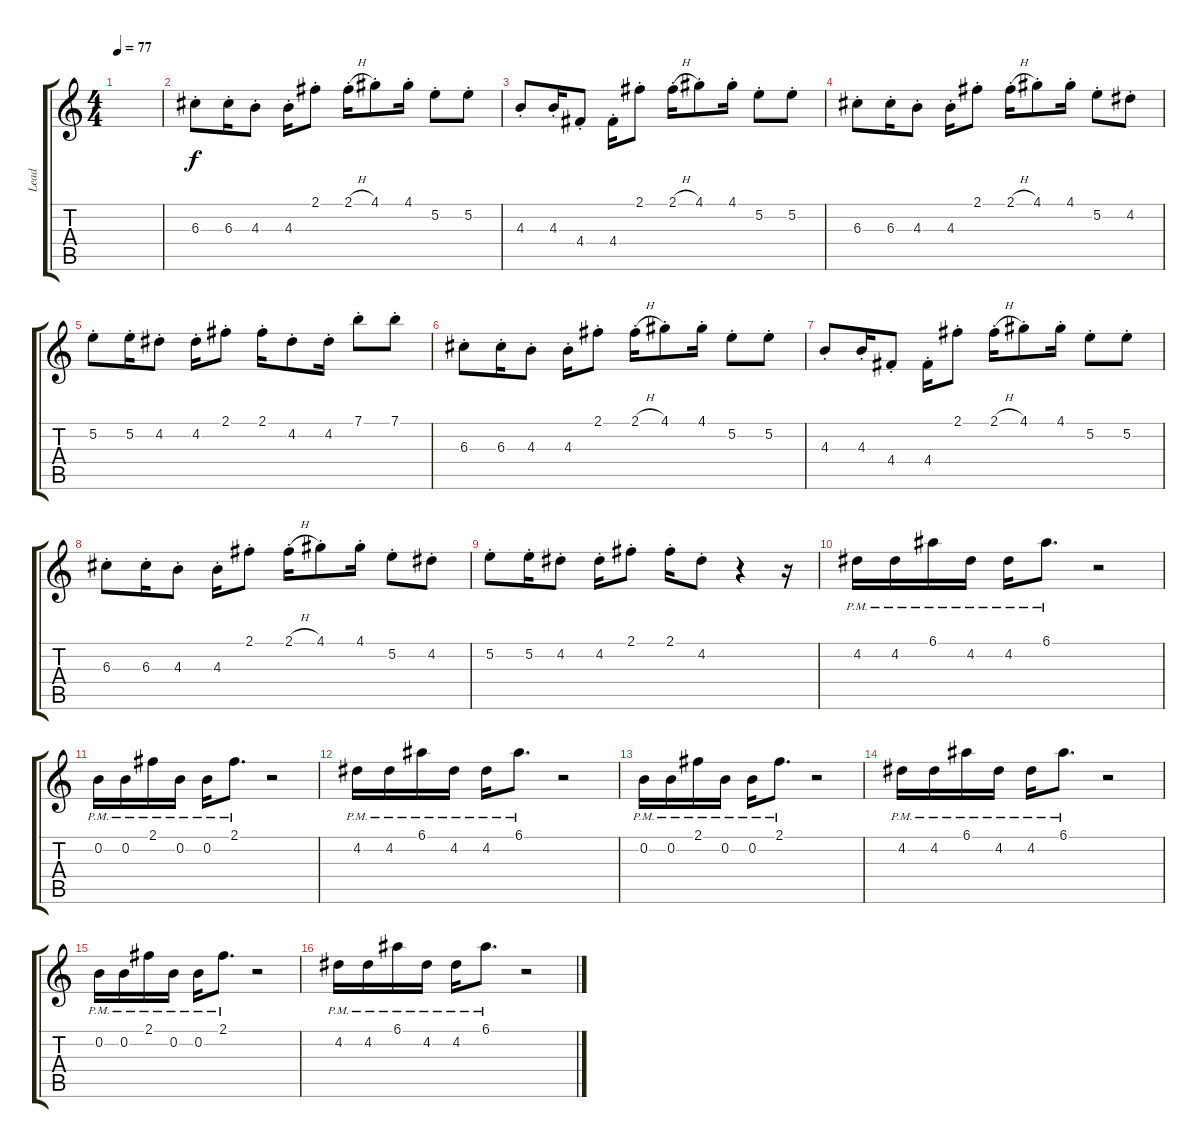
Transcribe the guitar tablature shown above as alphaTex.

\track ("Lead" "Lead") {instrument distortionguitar}
\staff {score tabs}
\tuning (E4 B3 G3 D3 A2 E2) {hide}
\ts (4 4)
\tempo 77
\clef g2
\ks c
|
6.3{st}.8 6.3{st}.16 4.3{st}.8 4.3{st}.16 2.1{st}.8 2.1{h st}.16 4.1{st}.8 4.1{st}.16 5.2{st}.8 5.2{st}.8 |
4.3{st}.8 4.3{st}.16 4.4{st}.8 4.4{st}.16 2.1{st}.8 2.1{h st}.16 4.1{st}.8 4.1{st}.16 5.2{st}.8 5.2{st}.8 |
6.3{st}.8 6.3{st}.16 4.3{st}.8 4.3{st}.16 2.1{st}.8 2.1{h st}.16 4.1{st}.8 4.1{st}.16 5.2{st}.8 4.2{st}.8 |
5.2{st}.8 5.2{st}.16 4.2{st}.8 4.2{st}.16 2.1{st}.8 2.1{st}.16 4.2{st}.8 4.2{st}.16 7.1{st}.8 7.1{st}.8 |
6.3{st}.8 6.3{st}.16 4.3{st}.8 4.3{st}.16 2.1{st}.8 2.1{h st}.16 4.1{st}.8 4.1{st}.16 5.2{st}.8 5.2{st}.8 |
4.3{st}.8 4.3{st}.16 4.4{st}.8 4.4{st}.16 2.1{st}.8 2.1{h st}.16 4.1{st}.8 4.1{st}.16 5.2{st}.8 5.2{st}.8 |
6.3{st}.8 6.3{st}.16 4.3{st}.8 4.3{st}.16 2.1{st}.8 2.1{h st}.16 4.1{st}.8 4.1{st}.16 5.2{st}.8 4.2{st}.8 |
5.2{st}.8 5.2{st}.16 4.2{st}.8 4.2{st}.16 2.1{st}.8 2.1{st}.16 4.2{st}.8 r.4 r.16 |
4.2{pm}.16 4.2{pm}.16 6.1{pm}.16 4.2{pm}.16 4.2{pm}.16 6.1{pm}.8{d} r.2 |
0.2{pm}.16 0.2{pm}.16 2.1{pm}.16 0.2{pm}.16 0.2{pm}.16 2.1{pm}.8{d} r.2 |
4.2{pm}.16 4.2{pm}.16 6.1{pm}.16 4.2{pm}.16 4.2{pm}.16 6.1{pm}.8{d} r.2 |
0.2{pm}.16 0.2{pm}.16 2.1{pm}.16 0.2{pm}.16 0.2{pm}.16 2.1{pm}.8{d} r.2 |
4.2{pm}.16 4.2{pm}.16 6.1{pm}.16 4.2{pm}.16 4.2{pm}.16 6.1{pm}.8{d} r.2 |
0.2{pm}.16 0.2{pm}.16 2.1{pm}.16 0.2{pm}.16 0.2{pm}.16 2.1{pm}.8{d} r.2 |
4.2{pm}.16 4.2{pm}.16 6.1{pm}.16 4.2{pm}.16 4.2{pm}.16 6.1{pm}.8{d} r.2
